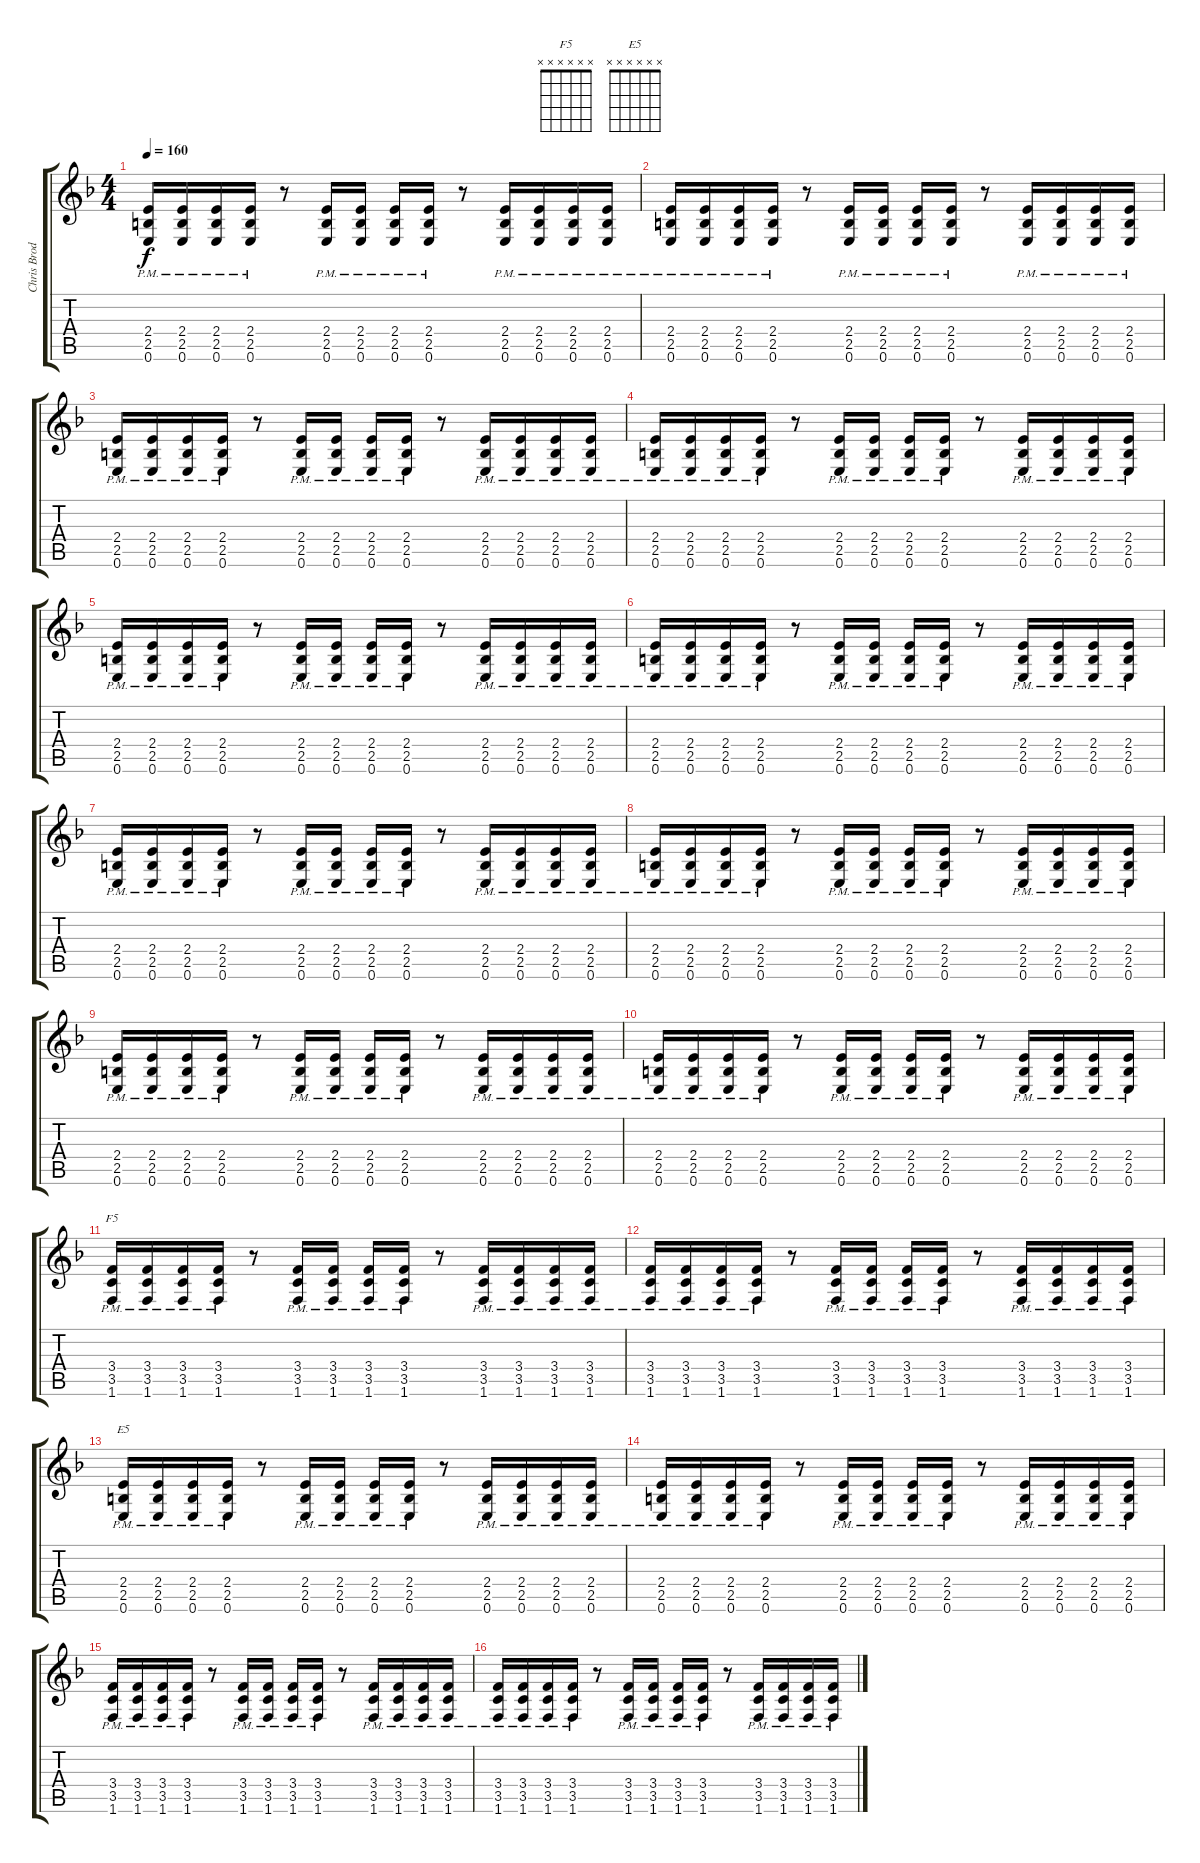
\track ("Chris Broderick - Rhythm 2" "Chris Brod") {instrument distortionguitar}
\staff {score tabs}
\tuning (E4 B3 G3 D3 A2 E2) {hide}
\chord ("F5" x x x x x x)
\chord ("E5" x x x x x x)
\ts (4 4)
\tempo 160
\clef g2
\ks f
(2.4{pm} 2.5{pm} 0.6{pm}).16{dy f} (2.4{pm} 2.5{pm} 0.6{pm}).16 (2.4{pm} 2.5{pm} 0.6{pm}).16 (2.4{pm} 2.5{pm} 0.6{pm}).16 r.8 (2.4{pm} 2.5{pm} 0.6{pm}).16 (2.4{pm} 2.5{pm} 0.6{pm}).16 (2.4{pm} 2.5{pm} 0.6{pm}).16 (2.4{pm} 2.5{pm} 0.6{pm}).16 r.8 (2.4{pm} 2.5{pm} 0.6{pm}).16 (2.4{pm} 2.5{pm} 0.6{pm}).16 (2.4{pm} 2.5{pm} 0.6{pm}).16 (2.4{pm} 2.5{pm} 0.6{pm}).16 |
(2.4{pm} 2.5{pm} 0.6{pm}).16 (2.4{pm} 2.5{pm} 0.6{pm}).16 (2.4{pm} 2.5{pm} 0.6{pm}).16 (2.4{pm} 2.5{pm} 0.6{pm}).16 r.8 (2.4{pm} 2.5{pm} 0.6{pm}).16 (2.4{pm} 2.5{pm} 0.6{pm}).16 (2.4{pm} 2.5{pm} 0.6{pm}).16 (2.4{pm} 2.5{pm} 0.6{pm}).16 r.8 (2.4{pm} 2.5{pm} 0.6{pm}).16 (2.4{pm} 2.5{pm} 0.6{pm}).16 (2.4{pm} 2.5{pm} 0.6{pm}).16 (2.4{pm} 2.5{pm} 0.6{pm}).16 |
(2.4{pm} 2.5{pm} 0.6{pm}).16 (2.4{pm} 2.5{pm} 0.6{pm}).16 (2.4{pm} 2.5{pm} 0.6{pm}).16 (2.4{pm} 2.5{pm} 0.6{pm}).16 r.8 (2.4{pm} 2.5{pm} 0.6{pm}).16 (2.4{pm} 2.5{pm} 0.6{pm}).16 (2.4{pm} 2.5{pm} 0.6{pm}).16 (2.4{pm} 2.5{pm} 0.6{pm}).16 r.8 (2.4{pm} 2.5{pm} 0.6{pm}).16 (2.4{pm} 2.5{pm} 0.6{pm}).16 (2.4{pm} 2.5{pm} 0.6{pm}).16 (2.4{pm} 2.5{pm} 0.6{pm}).16 |
(2.4{pm} 2.5{pm} 0.6{pm}).16 (2.4{pm} 2.5{pm} 0.6{pm}).16 (2.4{pm} 2.5{pm} 0.6{pm}).16 (2.4{pm} 2.5{pm} 0.6{pm}).16 r.8 (2.4{pm} 2.5{pm} 0.6{pm}).16 (2.4{pm} 2.5{pm} 0.6{pm}).16 (2.4{pm} 2.5{pm} 0.6{pm}).16 (2.4{pm} 2.5{pm} 0.6{pm}).16 r.8 (2.4{pm} 2.5{pm} 0.6{pm}).16 (2.4{pm} 2.5{pm} 0.6{pm}).16 (2.4{pm} 2.5{pm} 0.6{pm}).16 (2.4{pm} 2.5{pm} 0.6{pm}).16 |
(2.4{pm} 2.5{pm} 0.6{pm}).16 (2.4{pm} 2.5{pm} 0.6{pm}).16 (2.4{pm} 2.5{pm} 0.6{pm}).16 (2.4{pm} 2.5{pm} 0.6{pm}).16 r.8 (2.4{pm} 2.5{pm} 0.6{pm}).16 (2.4{pm} 2.5{pm} 0.6{pm}).16 (2.4{pm} 2.5{pm} 0.6{pm}).16 (2.4{pm} 2.5{pm} 0.6{pm}).16 r.8 (2.4{pm} 2.5{pm} 0.6{pm}).16 (2.4{pm} 2.5{pm} 0.6{pm}).16 (2.4{pm} 2.5{pm} 0.6{pm}).16 (2.4{pm} 2.5{pm} 0.6{pm}).16 |
(2.4{pm} 2.5{pm} 0.6{pm}).16 (2.4{pm} 2.5{pm} 0.6{pm}).16 (2.4{pm} 2.5{pm} 0.6{pm}).16 (2.4{pm} 2.5{pm} 0.6{pm}).16 r.8 (2.4{pm} 2.5{pm} 0.6{pm}).16 (2.4{pm} 2.5{pm} 0.6{pm}).16 (2.4{pm} 2.5{pm} 0.6{pm}).16 (2.4{pm} 2.5{pm} 0.6{pm}).16 r.8 (2.4{pm} 2.5{pm} 0.6{pm}).16 (2.4{pm} 2.5{pm} 0.6{pm}).16 (2.4{pm} 2.5{pm} 0.6{pm}).16 (2.4{pm} 2.5{pm} 0.6{pm}).16 |
(2.4{pm} 2.5{pm} 0.6{pm}).16 (2.4{pm} 2.5{pm} 0.6{pm}).16 (2.4{pm} 2.5{pm} 0.6{pm}).16 (2.4{pm} 2.5{pm} 0.6{pm}).16 r.8 (2.4{pm} 2.5{pm} 0.6{pm}).16 (2.4{pm} 2.5{pm} 0.6{pm}).16 (2.4{pm} 2.5{pm} 0.6{pm}).16 (2.4{pm} 2.5{pm} 0.6{pm}).16 r.8 (2.4{pm} 2.5{pm} 0.6{pm}).16 (2.4{pm} 2.5{pm} 0.6{pm}).16 (2.4{pm} 2.5{pm} 0.6{pm}).16 (2.4{pm} 2.5{pm} 0.6{pm}).16 |
(2.4{pm} 2.5{pm} 0.6{pm}).16 (2.4{pm} 2.5{pm} 0.6{pm}).16 (2.4{pm} 2.5{pm} 0.6{pm}).16 (2.4{pm} 2.5{pm} 0.6{pm}).16 r.8 (2.4{pm} 2.5{pm} 0.6{pm}).16 (2.4{pm} 2.5{pm} 0.6{pm}).16 (2.4{pm} 2.5{pm} 0.6{pm}).16 (2.4{pm} 2.5{pm} 0.6{pm}).16 r.8 (2.4{pm} 2.5{pm} 0.6{pm}).16 (2.4{pm} 2.5{pm} 0.6{pm}).16 (2.4{pm} 2.5{pm} 0.6{pm}).16 (2.4{pm} 2.5{pm} 0.6{pm}).16 |
(2.4{pm} 2.5{pm} 0.6{pm}).16 (2.4{pm} 2.5{pm} 0.6{pm}).16 (2.4{pm} 2.5{pm} 0.6{pm}).16 (2.4{pm} 2.5{pm} 0.6{pm}).16 r.8 (2.4{pm} 2.5{pm} 0.6{pm}).16 (2.4{pm} 2.5{pm} 0.6{pm}).16 (2.4{pm} 2.5{pm} 0.6{pm}).16 (2.4{pm} 2.5{pm} 0.6{pm}).16 r.8 (2.4{pm} 2.5{pm} 0.6{pm}).16 (2.4{pm} 2.5{pm} 0.6{pm}).16 (2.4{pm} 2.5{pm} 0.6{pm}).16 (2.4{pm} 2.5{pm} 0.6{pm}).16 |
(2.4{pm} 2.5{pm} 0.6{pm}).16 (2.4{pm} 2.5{pm} 0.6{pm}).16 (2.4{pm} 2.5{pm} 0.6{pm}).16 (2.4{pm} 2.5{pm} 0.6{pm}).16 r.8 (2.4{pm} 2.5{pm} 0.6{pm}).16 (2.4{pm} 2.5{pm} 0.6{pm}).16 (2.4{pm} 2.5{pm} 0.6{pm}).16 (2.4{pm} 2.5{pm} 0.6{pm}).16 r.8 (2.4{pm} 2.5{pm} 0.6{pm}).16 (2.4{pm} 2.5{pm} 0.6{pm}).16 (2.4{pm} 2.5{pm} 0.6{pm}).16 (2.4{pm} 2.5{pm} 0.6{pm}).16 |
(3.4{pm} 3.5{pm} 1.6{pm}).16{ch "F5"} (3.4{pm} 3.5{pm} 1.6{pm}).16 (3.4{pm} 3.5{pm} 1.6{pm}).16 (3.4{pm} 3.5{pm} 1.6{pm}).16 r.8 (3.4{pm} 3.5{pm} 1.6{pm}).16 (3.4{pm} 3.5{pm} 1.6{pm}).16 (3.4{pm} 3.5{pm} 1.6{pm}).16 (3.4{pm} 3.5{pm} 1.6{pm}).16 r.8 (3.4{pm} 3.5{pm} 1.6{pm}).16 (3.4{pm} 3.5{pm} 1.6{pm}).16 (3.4{pm} 3.5{pm} 1.6{pm}).16 (3.4{pm} 3.5{pm} 1.6{pm}).16 |
(3.4{pm} 3.5{pm} 1.6{pm}).16 (3.4{pm} 3.5{pm} 1.6{pm}).16 (3.4{pm} 3.5{pm} 1.6{pm}).16 (3.4{pm} 3.5{pm} 1.6{pm}).16 r.8 (3.4{pm} 3.5{pm} 1.6{pm}).16 (3.4{pm} 3.5{pm} 1.6{pm}).16 (3.4{pm} 3.5{pm} 1.6{pm}).16 (3.4{pm} 3.5{pm} 1.6{pm}).16 r.8 (3.4{pm} 3.5{pm} 1.6{pm}).16 (3.4{pm} 3.5{pm} 1.6{pm}).16 (3.4{pm} 3.5{pm} 1.6{pm}).16 (3.4{pm} 3.5{pm} 1.6{pm}).16 |
(2.4{pm} 2.5{pm} 0.6{pm}).16{ch "E5"} (2.4{pm} 2.5{pm} 0.6{pm}).16 (2.4{pm} 2.5{pm} 0.6{pm}).16 (2.4{pm} 2.5{pm} 0.6{pm}).16 r.8 (2.4{pm} 2.5{pm} 0.6{pm}).16 (2.4{pm} 2.5{pm} 0.6{pm}).16 (2.4{pm} 2.5{pm} 0.6{pm}).16 (2.4{pm} 2.5{pm} 0.6{pm}).16 r.8 (2.4{pm} 2.5{pm} 0.6{pm}).16 (2.4{pm} 2.5{pm} 0.6{pm}).16 (2.4{pm} 2.5{pm} 0.6{pm}).16 (2.4{pm} 2.5{pm} 0.6{pm}).16 |
(2.4{pm} 2.5{pm} 0.6{pm}).16 (2.4{pm} 2.5{pm} 0.6{pm}).16 (2.4{pm} 2.5{pm} 0.6{pm}).16 (2.4{pm} 2.5{pm} 0.6{pm}).16 r.8 (2.4{pm} 2.5{pm} 0.6{pm}).16 (2.4{pm} 2.5{pm} 0.6{pm}).16 (2.4{pm} 2.5{pm} 0.6{pm}).16 (2.4{pm} 2.5{pm} 0.6{pm}).16 r.8 (2.4{pm} 2.5{pm} 0.6{pm}).16 (2.4{pm} 2.5{pm} 0.6{pm}).16 (2.4{pm} 2.5{pm} 0.6{pm}).16 (2.4{pm} 2.5{pm} 0.6{pm}).16 |
(3.4{pm} 3.5{pm} 1.6{pm}).16 (3.4{pm} 3.5{pm} 1.6{pm}).16 (3.4{pm} 3.5{pm} 1.6{pm}).16 (3.4{pm} 3.5{pm} 1.6{pm}).16 r.8 (3.4{pm} 3.5{pm} 1.6{pm}).16 (3.4{pm} 3.5{pm} 1.6{pm}).16 (3.4{pm} 3.5{pm} 1.6{pm}).16 (3.4{pm} 3.5{pm} 1.6{pm}).16 r.8 (3.4{pm} 3.5{pm} 1.6{pm}).16 (3.4{pm} 3.5{pm} 1.6{pm}).16 (3.4{pm} 3.5{pm} 1.6{pm}).16 (3.4{pm} 3.5{pm} 1.6{pm}).16 |
(3.4{pm} 3.5{pm} 1.6{pm}).16 (3.4{pm} 3.5{pm} 1.6{pm}).16 (3.4{pm} 3.5{pm} 1.6{pm}).16 (3.4{pm} 3.5{pm} 1.6{pm}).16 r.8 (3.4{pm} 3.5{pm} 1.6{pm}).16 (3.4{pm} 3.5{pm} 1.6{pm}).16 (3.4{pm} 3.5{pm} 1.6{pm}).16 (3.4{pm} 3.5{pm} 1.6{pm}).16 r.8 (3.4{pm} 3.5{pm} 1.6{pm}).16 (3.4{pm} 3.5{pm} 1.6{pm}).16 (3.4{pm} 3.5{pm} 1.6{pm}).16 (3.4{pm} 3.5{pm} 1.6{pm}).16
